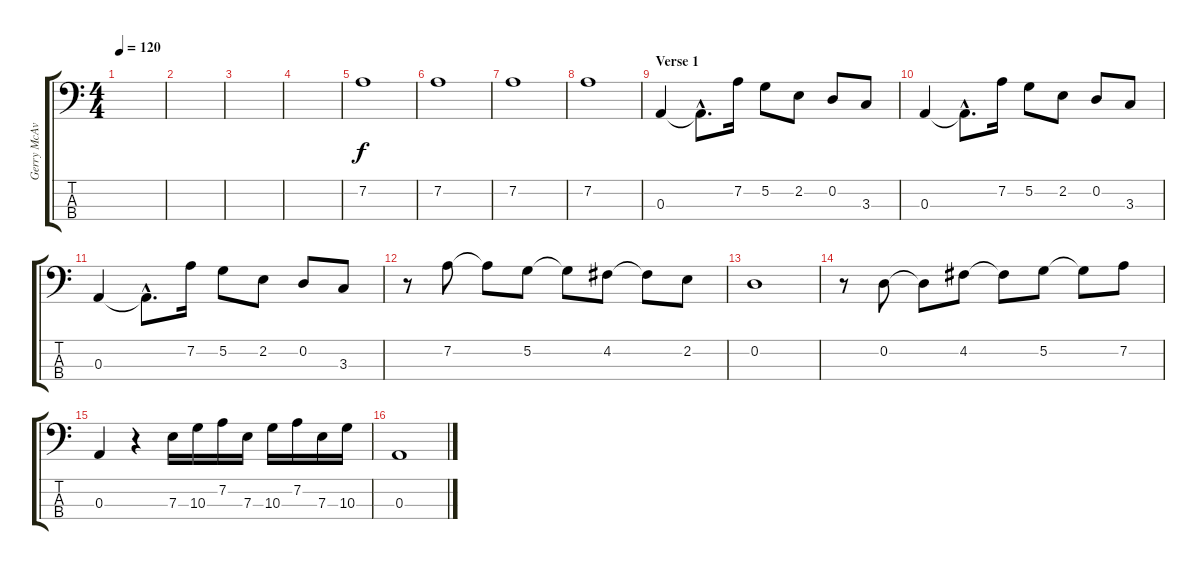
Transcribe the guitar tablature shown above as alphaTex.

\track ("Gerry McAvoy" "Gerry McAv") {instrument electricbassfinger}
\staff {score tabs}
\tuning (G2 D2 A1 E1) {hide}
\ts (4 4)
\tempo 120
\clef f4
\ks c
|
|
|
|
7.2.1 |
7.2.1 |
7.2.1 |
7.2.1 |
\section ("" "Verse 1")
0.3.4 0.3{hac t}.8{d} 7.2.16 5.2.8 2.2.8 0.2.8 3.3.8 |
0.3.4 0.3{hac t}.8{d} 7.2.16 5.2.8 2.2.8 0.2.8 3.3.8 |
0.3.4 0.3{hac t}.8{d} 7.2.16 5.2.8 2.2.8 0.2.8 3.3.8 |
r.8 7.2.8 7.2{t}.8 5.2.8 5.2{t}.8 4.2.8 4.2{t}.8 2.2.8 |
0.2.1 |
r.8 0.2.8 0.2{t}.8 4.2.8 4.2{t}.8 5.2.8 5.2{t}.8 7.2.8 |
0.3.4 r.4 7.3.16 10.3.16 7.2.16 7.3.16 10.3.16 7.2.16 7.3.16 10.3.16 |
0.3.1
